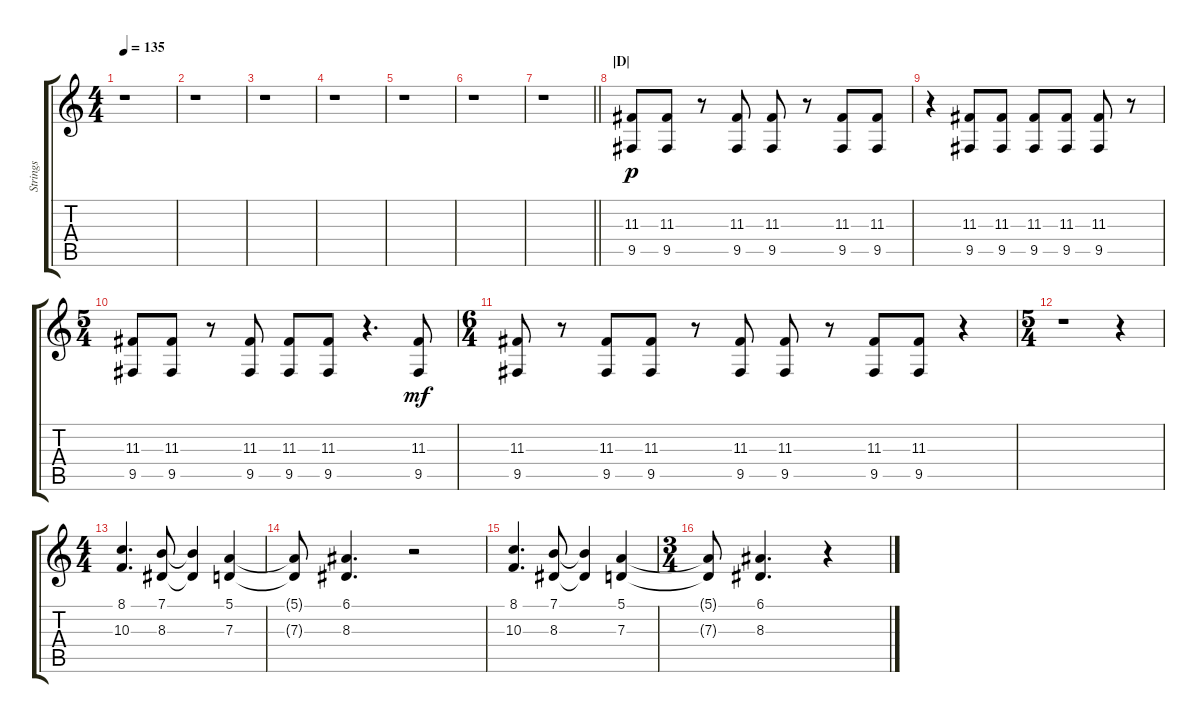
\track ("Strings" "Strings") {instrument stringensemble1}
\staff {score tabs}
\tuning (E4 B3 G3 D3 A2 E2) {hide}
\ts (4 4)
\tempo 135
\clef g2
\ks c
r.1{dy mf} |
r.1 |
r.1 |
r.1 |
r.1 |
r.1 |
\barLineRight lightlight
r.1 |
\section ("" "|D|")
(11.3 9.5).8{dy p} (11.3 9.5).8 r.8 (11.3 9.5).8 (11.3 9.5).8 r.8 (11.3 9.5).8 (11.3 9.5).8 |
r.4 (11.3 9.5).8 (11.3 9.5).8 (11.3 9.5).8 (11.3 9.5).8 (11.3 9.5).8 r.8 |
\ts (5 4)
(11.3 9.5).8 (11.3 9.5).8 r.8 (11.3 9.5).8 (11.3 9.5).8 (11.3 9.5).8 r.4{d} (11.3 9.5).8{dy mf} |
\ts (6 4)
(11.3 9.5).8 r.8 (11.3 9.5).8 (11.3 9.5).8 r.8 (11.3 9.5).8 (11.3 9.5).8 r.8 (11.3 9.5).8 (11.3 9.5).8 r.4 |
\ts (5 4)
r.1 r.4 |
\ts (4 4)
(8.1 10.3).4{d} (7.1 8.3).8 (7.1{t} 8.3{t}).4 (5.1 7.3).4 |
(5.1{t} 7.3{t}).8 (6.1 8.3).4{d} r.2 |
(8.1 10.3).4{d} (7.1 8.3).8 (7.1{t} 8.3{t}).4 (5.1 7.3).4 |
\ts (3 4)
(5.1{t} 7.3{t}).8 (6.1 8.3).4{d} r.4
